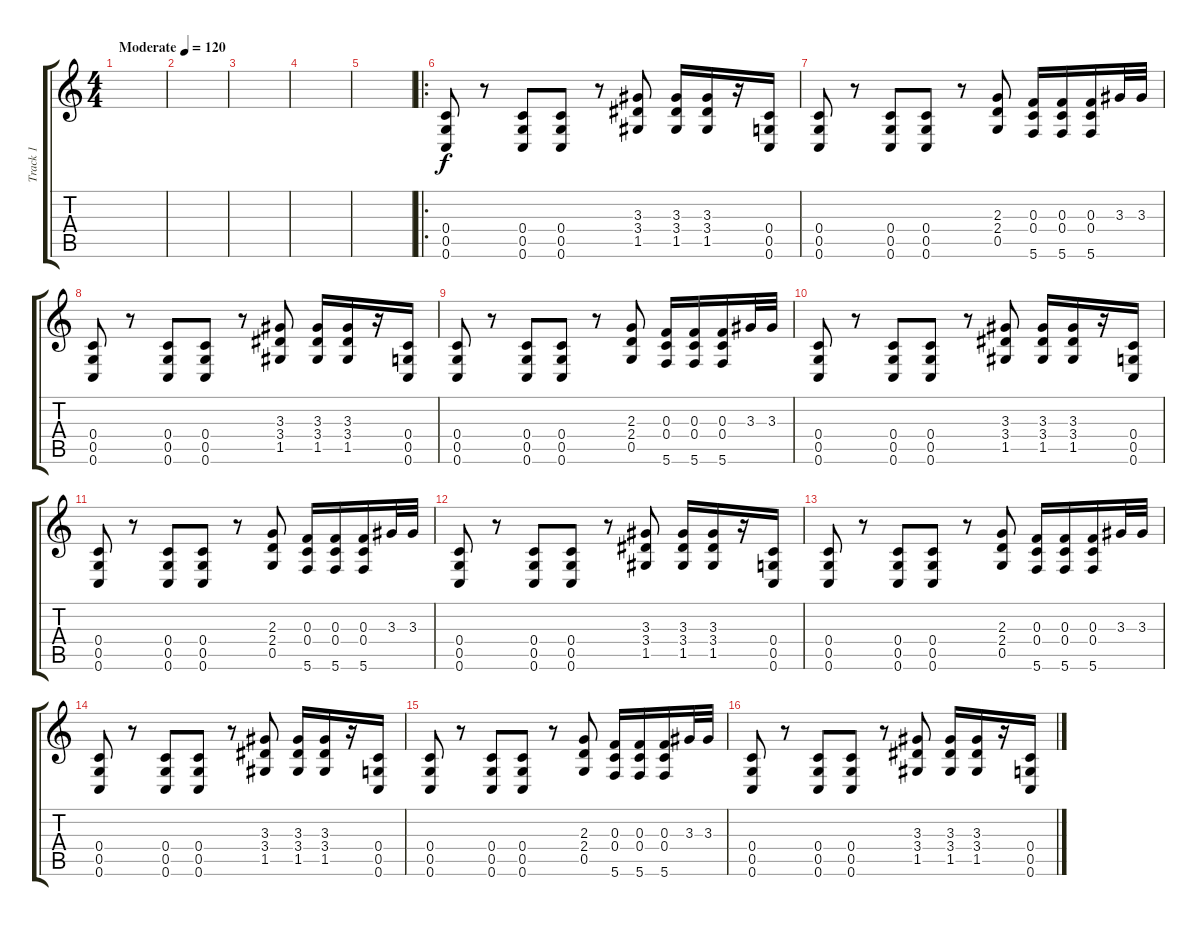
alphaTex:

\track ("Track 1" "Track 1") {instrument distortionguitar}
\staff {score tabs}
\tuning (D4 A3 F3 C3 G2 C2) {hide}
\ts (4 4)
\tempo (120 "Moderate")
\clef g2
\ks c
|
|
|
|
|
\ro
(0.4 0.5 0.6).8 r.8 (0.4 0.5 0.6).8 (0.4 0.5 0.6).8 r.8 (3.3 3.4 1.5).8 (3.3 3.4 1.5).16 (3.3 3.4 1.5).16 r.16 (0.4 0.5 0.6).16 |
(0.4 0.5 0.6).8 r.8 (0.4 0.5 0.6).8 (0.4 0.5 0.6).8 r.8 (2.3 2.4 0.5).8 (0.3 0.4 5.6).16 (0.3 0.4 5.6).16 (0.3 0.4 5.6).16 3.3.32 3.3.32 |
(0.4 0.5 0.6).8 r.8 (0.4 0.5 0.6).8 (0.4 0.5 0.6).8 r.8 (3.3 3.4 1.5).8 (3.3 3.4 1.5).16 (3.3 3.4 1.5).16 r.16 (0.4 0.5 0.6).16 |
(0.4 0.5 0.6).8 r.8 (0.4 0.5 0.6).8 (0.4 0.5 0.6).8 r.8 (2.3 2.4 0.5).8 (0.3 0.4 5.6).16 (0.3 0.4 5.6).16 (0.3 0.4 5.6).16 3.3.32 3.3.32 |
(0.4 0.5 0.6).8 r.8 (0.4 0.5 0.6).8 (0.4 0.5 0.6).8 r.8 (3.3 3.4 1.5).8 (3.3 3.4 1.5).16 (3.3 3.4 1.5).16 r.16 (0.4 0.5 0.6).16 |
(0.4 0.5 0.6).8 r.8 (0.4 0.5 0.6).8 (0.4 0.5 0.6).8 r.8 (2.3 2.4 0.5).8 (0.3 0.4 5.6).16 (0.3 0.4 5.6).16 (0.3 0.4 5.6).16 3.3.32 3.3.32 |
(0.4 0.5 0.6).8 r.8 (0.4 0.5 0.6).8 (0.4 0.5 0.6).8 r.8 (3.3 3.4 1.5).8 (3.3 3.4 1.5).16 (3.3 3.4 1.5).16 r.16 (0.4 0.5 0.6).16 |
(0.4 0.5 0.6).8 r.8 (0.4 0.5 0.6).8 (0.4 0.5 0.6).8 r.8 (2.3 2.4 0.5).8 (0.3 0.4 5.6).16 (0.3 0.4 5.6).16 (0.3 0.4 5.6).16 3.3.32 3.3.32 |
(0.4 0.5 0.6).8 r.8 (0.4 0.5 0.6).8 (0.4 0.5 0.6).8 r.8 (3.3 3.4 1.5).8 (3.3 3.4 1.5).16 (3.3 3.4 1.5).16 r.16 (0.4 0.5 0.6).16 |
(0.4 0.5 0.6).8 r.8 (0.4 0.5 0.6).8 (0.4 0.5 0.6).8 r.8 (2.3 2.4 0.5).8 (0.3 0.4 5.6).16 (0.3 0.4 5.6).16 (0.3 0.4 5.6).16 3.3.32 3.3.32 |
(0.4 0.5 0.6).8 r.8 (0.4 0.5 0.6).8 (0.4 0.5 0.6).8 r.8 (3.3 3.4 1.5).8 (3.3 3.4 1.5).16 (3.3 3.4 1.5).16 r.16 (0.4 0.5 0.6).16
